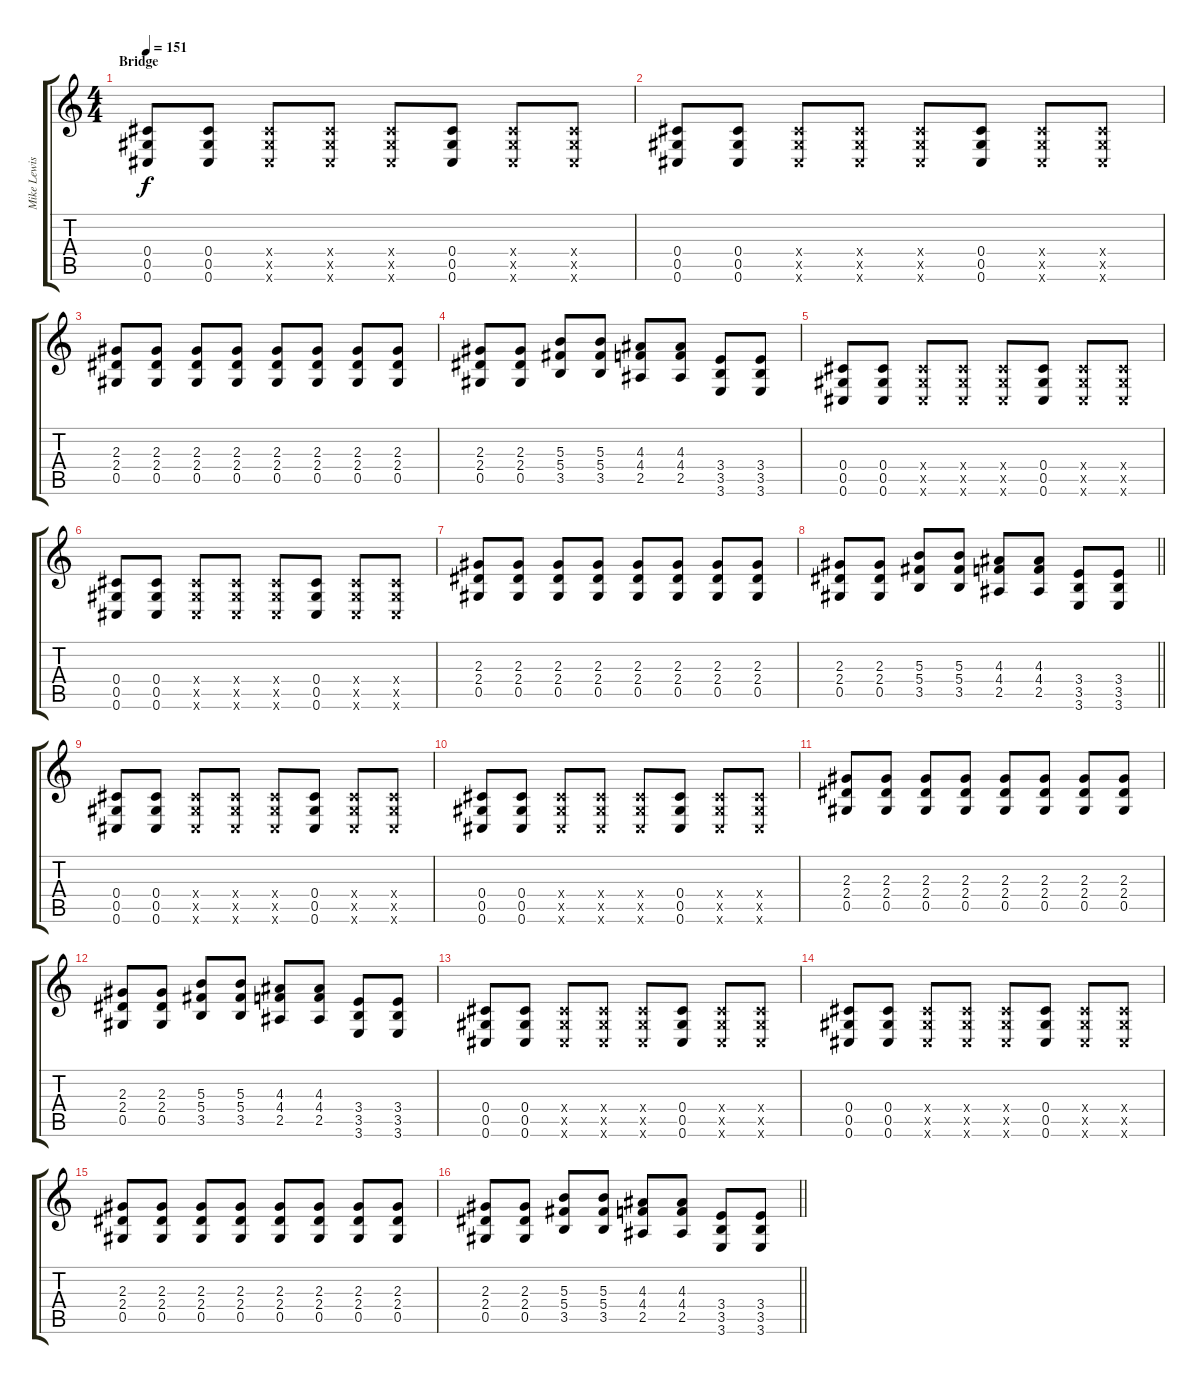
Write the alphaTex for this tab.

\track ("Mike Lewis [Rhythm Guitar R]" "Mike Lewis") {instrument overdrivenguitar}
\staff {score tabs}
\tuning (Eb4 Bb3 Gb3 Db3 Ab2 Db2) {hide}
\ts (4 4)
\section ("" "Bridge")
\tempo 151
\clef g2
\ks c
(0.4 0.5 0.6).8{dy f} (0.4 0.5 0.6).8 (0.4{x} 0.5{x} 0.6{x}).8 (0.4{x} 0.5{x} 0.6{x}).8 (0.4{x} 0.5{x} 0.6{x}).8 (0.4 0.5 0.6).8 (0.4{x} 0.5{x} 0.6{x}).8 (0.4{x} 0.5{x} 0.6{x}).8 |
(0.4 0.5 0.6).8 (0.4 0.5 0.6).8 (0.4{x} 0.5{x} 0.6{x}).8 (0.4{x} 0.5{x} 0.6{x}).8 (0.4{x} 0.5{x} 0.6{x}).8 (0.4 0.5 0.6).8 (0.4{x} 0.5{x} 0.6{x}).8 (0.4{x} 0.5{x} 0.6{x}).8 |
(2.3 2.4 0.5).8 (2.3 2.4 0.5).8 (2.3 2.4 0.5).8 (2.3 2.4 0.5).8 (2.3 2.4 0.5).8 (2.3 2.4 0.5).8 (2.3 2.4 0.5).8 (2.3 2.4 0.5).8 |
(2.3 2.4 0.5).8 (2.3 2.4 0.5).8 (5.3 5.4 3.5).8 (5.3 5.4 3.5).8 (4.3 4.4 2.5).8 (4.3 4.4 2.5).8 (3.4 3.5 3.6).8 (3.4 3.5 3.6).8 |
(0.4 0.5 0.6).8 (0.4 0.5 0.6).8 (0.4{x} 0.5{x} 0.6{x}).8 (0.4{x} 0.5{x} 0.6{x}).8 (0.4{x} 0.5{x} 0.6{x}).8 (0.4 0.5 0.6).8 (0.4{x} 0.5{x} 0.6{x}).8 (0.4{x} 0.5{x} 0.6{x}).8 |
(0.4 0.5 0.6).8 (0.4 0.5 0.6).8 (0.4{x} 0.5{x} 0.6{x}).8 (0.4{x} 0.5{x} 0.6{x}).8 (0.4{x} 0.5{x} 0.6{x}).8 (0.4 0.5 0.6).8 (0.4{x} 0.5{x} 0.6{x}).8 (0.4{x} 0.5{x} 0.6{x}).8 |
(2.3 2.4 0.5).8 (2.3 2.4 0.5).8 (2.3 2.4 0.5).8 (2.3 2.4 0.5).8 (2.3 2.4 0.5).8 (2.3 2.4 0.5).8 (2.3 2.4 0.5).8 (2.3 2.4 0.5).8 |
\barLineRight lightlight
(2.3 2.4 0.5).8 (2.3 2.4 0.5).8 (5.3 5.4 3.5).8 (5.3 5.4 3.5).8 (4.3 4.4 2.5).8 (4.3 4.4 2.5).8 (3.4 3.5 3.6).8 (3.4 3.5 3.6).8 |
(0.4 0.5 0.6).8 (0.4 0.5 0.6).8 (0.4{x} 0.5{x} 0.6{x}).8 (0.4{x} 0.5{x} 0.6{x}).8 (0.4{x} 0.5{x} 0.6{x}).8 (0.4 0.5 0.6).8 (0.4{x} 0.5{x} 0.6{x}).8 (0.4{x} 0.5{x} 0.6{x}).8 |
(0.4 0.5 0.6).8 (0.4 0.5 0.6).8 (0.4{x} 0.5{x} 0.6{x}).8 (0.4{x} 0.5{x} 0.6{x}).8 (0.4{x} 0.5{x} 0.6{x}).8 (0.4 0.5 0.6).8 (0.4{x} 0.5{x} 0.6{x}).8 (0.4{x} 0.5{x} 0.6{x}).8 |
(2.3 2.4 0.5).8 (2.3 2.4 0.5).8 (2.3 2.4 0.5).8 (2.3 2.4 0.5).8 (2.3 2.4 0.5).8 (2.3 2.4 0.5).8 (2.3 2.4 0.5).8 (2.3 2.4 0.5).8 |
(2.3 2.4 0.5).8 (2.3 2.4 0.5).8 (5.3 5.4 3.5).8 (5.3 5.4 3.5).8 (4.3 4.4 2.5).8 (4.3 4.4 2.5).8 (3.4 3.5 3.6).8 (3.4 3.5 3.6).8 |
(0.4 0.5 0.6).8 (0.4 0.5 0.6).8 (0.4{x} 0.5{x} 0.6{x}).8 (0.4{x} 0.5{x} 0.6{x}).8 (0.4{x} 0.5{x} 0.6{x}).8 (0.4 0.5 0.6).8 (0.4{x} 0.5{x} 0.6{x}).8 (0.4{x} 0.5{x} 0.6{x}).8 |
(0.4 0.5 0.6).8 (0.4 0.5 0.6).8 (0.4{x} 0.5{x} 0.6{x}).8 (0.4{x} 0.5{x} 0.6{x}).8 (0.4{x} 0.5{x} 0.6{x}).8 (0.4 0.5 0.6).8 (0.4{x} 0.5{x} 0.6{x}).8 (0.4{x} 0.5{x} 0.6{x}).8 |
(2.3 2.4 0.5).8 (2.3 2.4 0.5).8 (2.3 2.4 0.5).8 (2.3 2.4 0.5).8 (2.3 2.4 0.5).8 (2.3 2.4 0.5).8 (2.3 2.4 0.5).8 (2.3 2.4 0.5).8 |
\barLineRight lightlight
(2.3 2.4 0.5).8 (2.3 2.4 0.5).8 (5.3 5.4 3.5).8 (5.3 5.4 3.5).8 (4.3 4.4 2.5).8 (4.3 4.4 2.5).8 (3.4 3.5 3.6).8 (3.4 3.5 3.6).8
